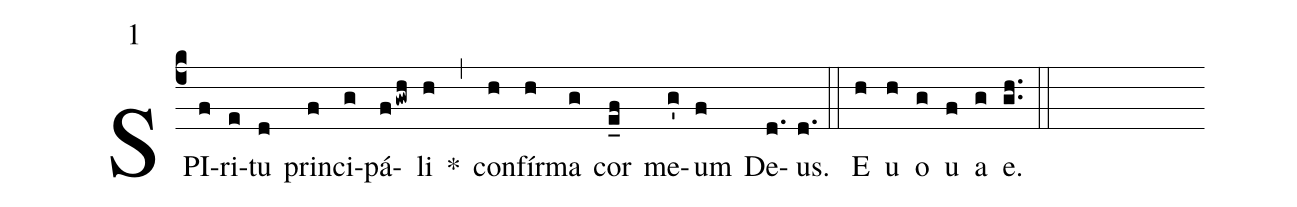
mode:1;
%%
(c4)SPI(f)ri(e)tu(d) prin(f)ci(g)pá(fgwh)li(h) *(,) con(h)fír(h)ma(g) cor(e_f) me(g')um(f) De(d.)us.(d.) (::) <eu>E(h) u(h) o(g) u(f) a(g) e.</eu>(gh..) (::)
